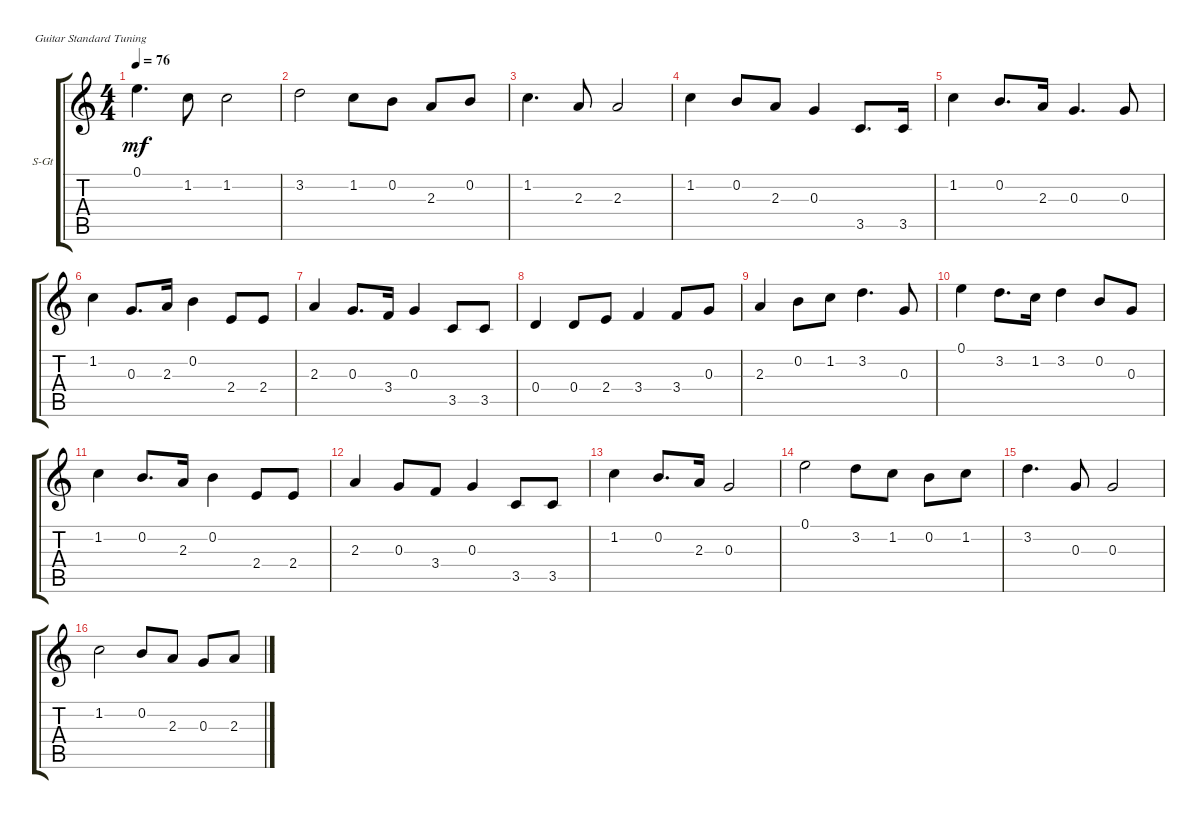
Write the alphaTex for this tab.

\defaultSystemsLayout 4
\bracketExtendMode groupsimilarinstruments
\firstSystemTrackNameOrientation horizontal
\otherSystemsTrackNameOrientation horizontal
\track ("Steel Guitar" "S-Gt") {instrument distortionguitar}
\staff {score tabs}
\tuning (E4 B3 G3 D3 A2 E2)
\ts (4 4)
\tempo 76
\clef g2
\ks c
0.1.4{d dy mf} 1.2.8 1.2.2 |
3.2.2 1.2.8 0.2.8 2.3.8 0.2.8 |
1.2.4{d} 2.3.8 2.3.2 |
1.2.4 0.2.8 2.3.8 0.3.4 3.5.8{d} 3.5.16 |
1.2.4 0.2.8{d} 2.3.16 0.3.4{d} 0.3.8 |
1.2.4 0.3.8{d} 2.3.16 0.2.4 2.4.8 2.4.8 |
2.3.4 0.3.8{d} 3.4.16 0.3.4 3.5.8 3.5.8 |
0.4.4 0.4.8 2.4.8 3.4.4 3.4.8 0.3.8 |
2.3.4 0.2.8 1.2.8 3.2.4{d} 0.3.8 |
0.1.4 3.2.8{d} 1.2.16 3.2.4 0.2.8 0.3.8 |
1.2.4 0.2.8{d} 2.3.16 0.2.4 2.4.8 2.4.8 |
2.3.4 0.3.8 3.4.8 0.3.4 3.5.8 3.5.8 |
1.2.4 0.2.8{d} 2.3.16 0.3.2 |
0.1.2 3.2.8 1.2.8 0.2.8 1.2.8 |
3.2.4{d} 0.3.8 0.3.2 |
1.2.2 0.2.8 2.3.8 0.3.8 2.3.8
